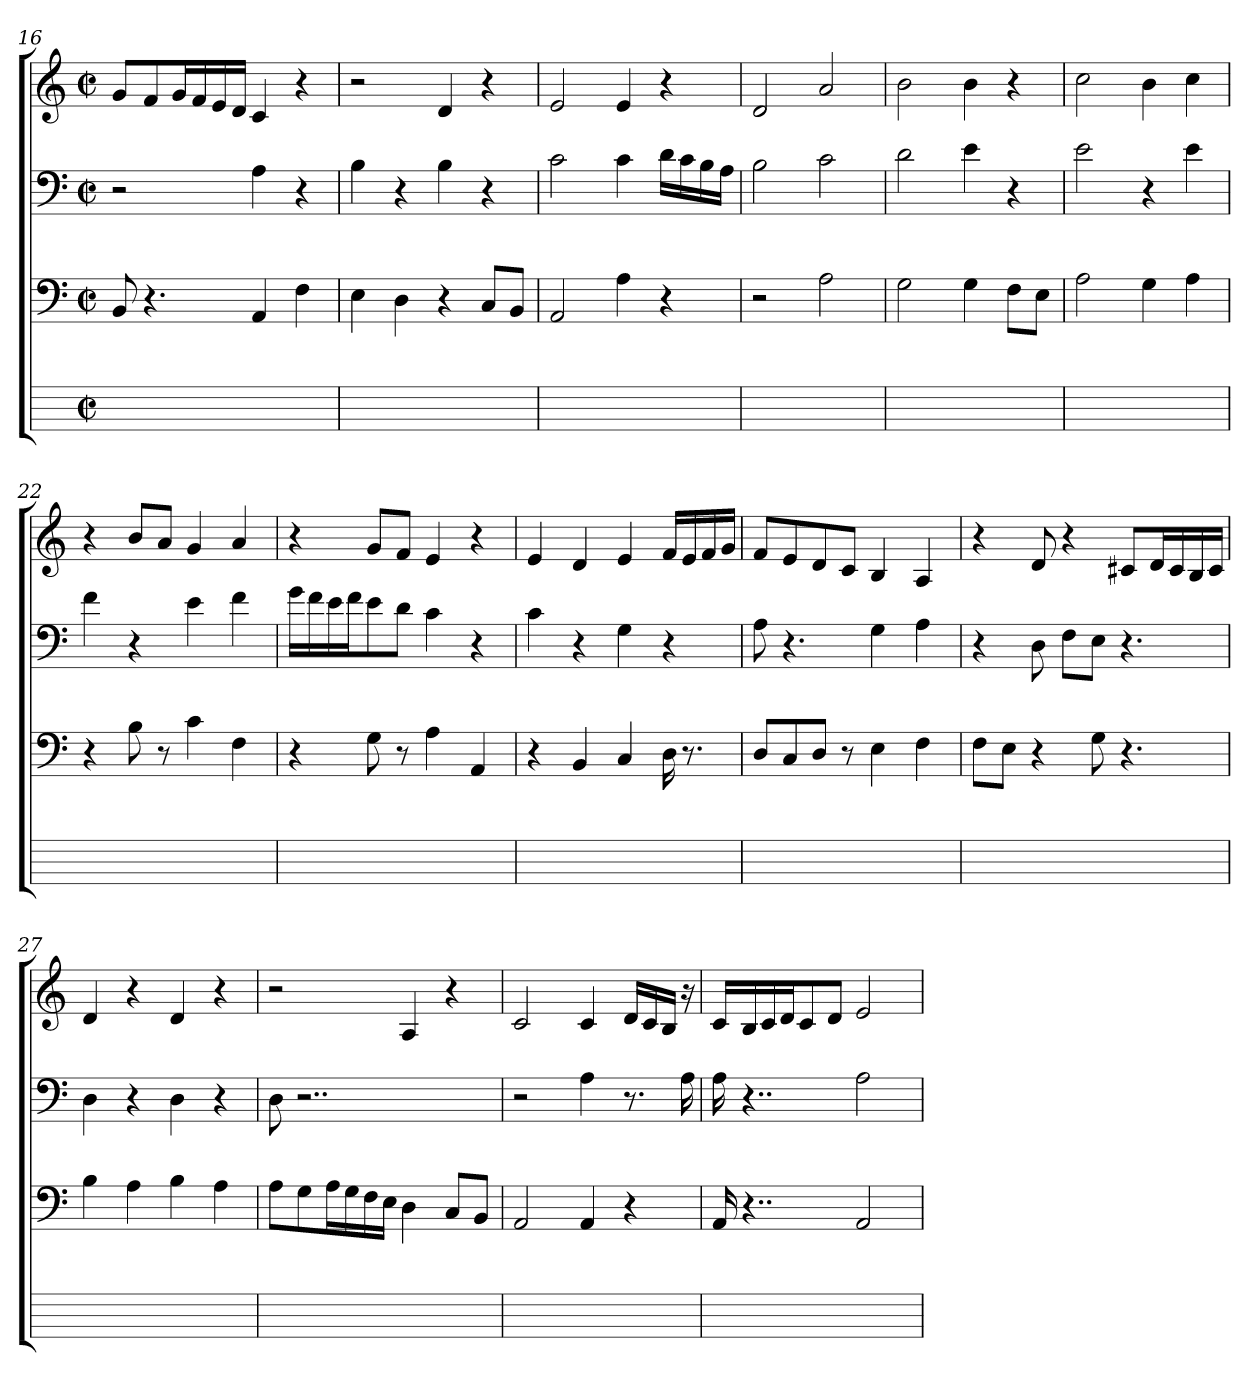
**kern	**kern	**kern	**kern
*part4	*part3	*part2	*part1
*staff4	*staff3	*staff2	*staff1
*	*clefF4	*clefF4	*clefG2
*	*k[]	*k[]	*k[]
*	*C:	*C:	*C:
*M2/2	*M2/2	*M2/2	*M2/2
*met(c|)	*met(c|)	*met(c|)	*met(c|)
=16	=16	=16	=16
1ryy	8BB	2r	8gL
.	4.r	.	8f
.	.	.	16giL
.	.	.	16fj
.	.	.	16eZ
.	.	.	16djJJ
.	4AA	4A	4c
.	4F	4r	4r
=17	=17	=17	=17
1ryy	4E	4B	2r
.	4D	4r	.
.	4r	4B	4d
.	8CL	4r	4r
.	8BBJ	.	.
=18	=18	=18	=18
1ryy	2AA	2c	2e
.	4A	4cZ	4e
.	4r	16diLL	4r
.	.	16cj	.
.	.	16BZ	.
.	.	16AjJJ	.
=19	=19	=19	=19
1ryy	2r	2B	2d
.	2A	2c	2a
=20	=20	=20	=20
1ryy	2G	2d	2b
.	4GZ	4e	4b
.	8FL	4r	4r
.	8EJ	.	.
=21	=21	=21	=21
1ryy	2A	2eZ	2cc
.	4G	4r	4b
.	4A	4eZ	4cc
=22	=22	=22	=22
1ryy	4r	4f	4r
.	8B	4r	8bL
.	8r	.	8aJ
.	4c	4e	4g
.	4F	4f	4a
=23	=23	=23	=23
1ryy	4r	16gjLL	4r
.	.	16fj	.
.	.	16ej	.
.	.	16fjJ	.
.	8G	8e	8gL
.	8r	8dJ	8fJ
.	4A	4c	4e
.	4AA	4r	4r
=24	=24	=24	=24
1ryy	4r	4cZ	4eZ
.	4BB	4r	4d
.	4C	4G	4e
.	16D	4r	16fLL
.	8.r	.	16ej
.	.	.	16fj
.	.	.	16gjJJ
=25	=25	=25	=25
1ryy	8DZL	8A	8fZL
.	8C	4.r	8e
.	8DJ	.	8d
.	8r	.	8cJ
.	4E	4G	4B
.	4F	4A	4A
=26	=26	=26	=26
1ryy	8FZL	4r	4r
.	8EJ	.	.
.	4r	8DZ	8d
.	.	8FjL	4r
.	8G	8EJ	.
.	4.r	4.r	8c#XjL
.	.	.	16dZL
.	.	.	16c#j
.	.	.	16Bi
.	.	.	16c#jJJ
=27	=27	=27	=27
1ryy	4BV	4D	4d
.	4A	4r	4r
.	4BV	4DZ	4dZ
.	4A	4r	4r
=28	=28	=28	=28
1ryy	8AZL	8DZ	2r
.	8G	2..r	.
.	16AiL	.	.
.	16Gj	.	.
.	16FZ	.	.
.	16EjJJ	.	.
.	4D	.	4A
.	8CL	.	4r
.	8BBJ	.	.
=29	=29	=29	=29
1ryy	2AA	2r	2c
.	4AAZ	4A	4cZ
.	4r	8.r	16diLL
.	.	.	16cj
.	.	.	16BZJJ
.	.	16Aj	16r
=30	=30	=30	=30
1ryy	16AAZ	16A	16cLL
.	4..r	4..r	16Bj
.	.	.	16cj
.	.	.	16djJ
.	.	.	8cZ
.	.	.	8djJ
.	2AAZ	2A	2e
=	=	=	=
*-	*-	*-	*-
